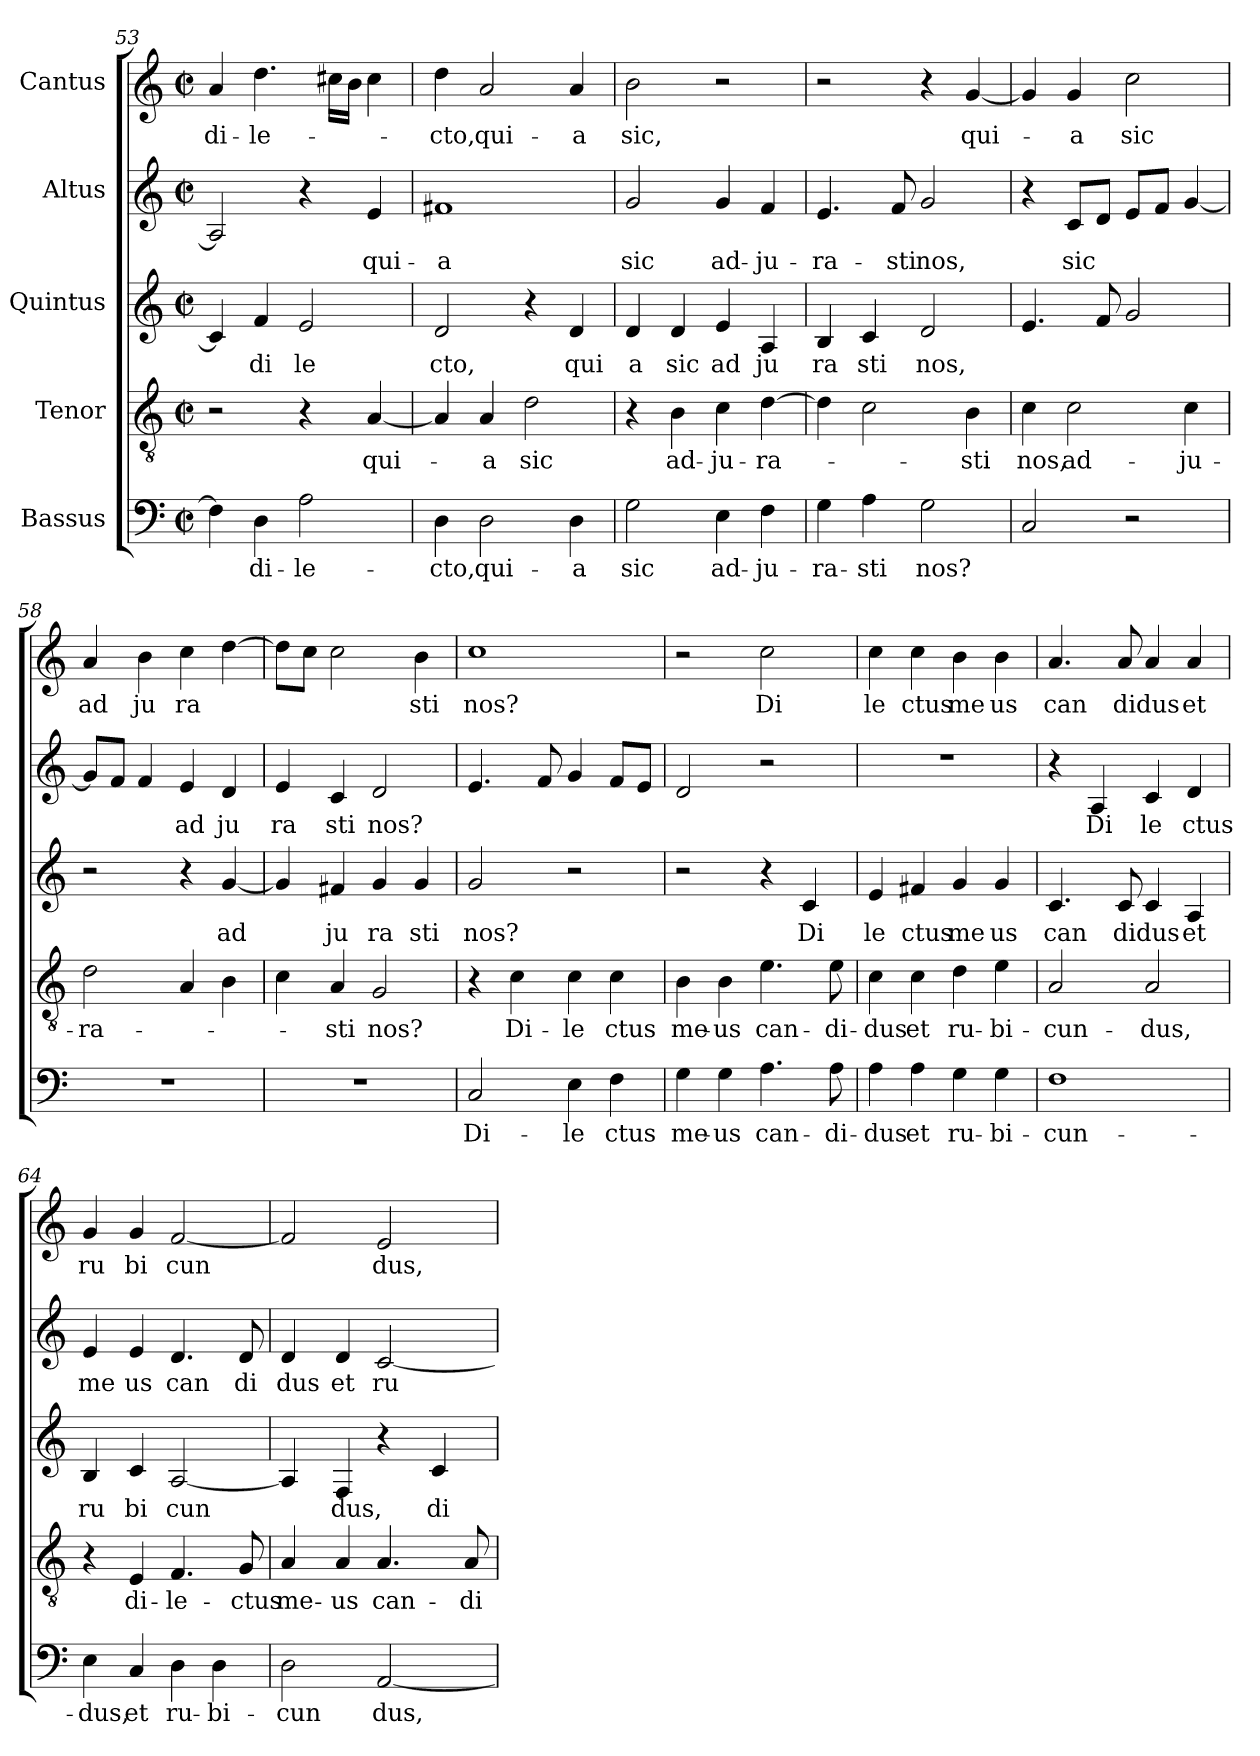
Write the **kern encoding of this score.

**kern	**text	**kern	**text	**kern	**text	**kern	**text	**kern	**text
*part5	*part5	*part4	*part4	*part3	*part3	*part2	*part2	*part1	*part1
*staff5	*staff5	*staff4	*staff4	*staff3	*staff3	*staff2	*staff2	*staff1	*staff1
*I"Bassus	*	*I"Tenor	*	*I"Quintus	*	*I"Altus	*	*I"Cantus	*
*clefF4	*	*clefGv2	*	*clefG2	*	*clefG2	*	*clefG2	*
*M2/2	*	*M2/2	*	*M2/2	*	*M2/2	*	*M2/2	*
*met(c|)	*	*met(c|)	*	*met(c|)	*	*met(c|)	*	*met(c|)	*
=53	=53	=53	=53	=53	=53	=53	=53	=53	=53
!	!	!	!	!	!	!	!	!	!LO:LY:b:cj
4F\]	.	2r	.	4c/]	.	2A/]	.	4a/	di-
!	!LO:LY:b:cj	!	!	!	!LO:LY:b:cj	!	!	!	!LO:LY:b:cj
4D\	di-	.	.	4f/	di	.	.	4.dd\	-le-
!	!LO:LY:b:cj	!	!	!	!LO:LY:b:cj	!	!	!	!
2A\	-le-	4r	.	2e/	le	4r	.	.	.
.	.	.	.	.	.	.	.	16cc#X\L	.
.	.	.	.	.	.	.	.	16b\J	.
!	!	!	!LO:LY:b	!	!	!	!LO:LY:b:cj	!	!
.	.	[<4A/	qui-	.	.	4e/	qui-	4cc#\	.
=54	=54	=54	=54	=54	=54	=54	=54	=54	=54
!	!LO:LY:b:cj	!	!	!	!LO:LY:b:cj	!	!LO:LY:b:cj	!	!LO:LY:b:cj
4D\	-cto,	4A/]	.	2d/	cto,	1f#X	-a	4dd\	-cto,
!	!LO:LY:b:cj	!	!LO:LY:b:cj	!	!	!	!	!	!LO:LY:b:cj
2D\	qui-	4A/	-a	.	.	.	.	2a/	qui-
!	!	!	!LO:LY:b:cj	!	!	!	!	!	!
.	.	2d\	sic	4r	.	.	.	.	.
!	!LO:LY:b:cj	!	!	!	!LO:LY:b:cj	!	!	!	!LO:LY:b:cj
4D\	-a	.	.	4d/	qui	.	.	4a/	-a
=55	=55	=55	=55	=55	=55	=55	=55	=55	=55
!	!LO:LY:b:cj	!	!	!	!LO:LY:b:cj	!	!LO:LY:b:cj	!	!LO:LY:b:cj
2G\	sic	4r	.	4d/	a	2g/	sic	2b\	sic,
!	!	!	!LO:LY:b:cj	!	!LO:LY:b:cj	!	!	!	!
.	.	4B\	ad-	4d/	sic	.	.	.	.
!	!LO:LY:b:cj	!	!LO:LY:b:cj	!	!LO:LY:b:cj	!	!LO:LY:b:cj	!	!
4E\	ad-	4c\	-ju-	4e/	ad	4g/	ad-	2r	.
!	!LO:LY:b:cj	!	!LO:LY:b:cj	!	!LO:LY:b:cj	!	!LO:LY:b:cj	!	!
4F\	-ju-	[>4d\	-ra-	4A/	ju	4f/	-ju-	.	.
=56	=56	=56	=56	=56	=56	=56	=56	=56	=56
!	!LO:LY:b:cj	!	!	!	!LO:LY:b:cj	!	!LO:LY:b:cj	!	!
4G\	-ra-	4d\]	.	4B/	ra	4.e/	-ra-	2r	.
!	!LO:LY:b:cj	!	!	!	!LO:LY:b:cj	!	!	!	!
4A\	-sti	2c\	.	4c/	sti	.	.	.	.
!	!	!	!	!	!	!	!LO:LY:b:cj	!	!
.	.	.	.	.	.	8f/	-sti	.	.
!	!LO:LY:b	!	!	!	!LO:LY:b	!	!LO:LY:b:cj	!	!
2G\	nos?	.	.	2d/	nos,	2g/	nos,	4r	.
!	!	!	!LO:LY:b:cj	!	!	!	!	!	!LO:LY:b
.	.	4B\	-sti	.	.	.	.	[<4g/	qui-
=57	=57	=57	=57	=57	=57	=57	=57	=57	=57
!	!	!	!LO:LY:b:cj	!	!	!	!	!	!
2C/	.	4c\	nos,	4.e/	.	4r	.	4g/]	.
!	!	!	!LO:LY:b:cj	!	!	!	!LO:LY:b	!	!LO:LY:b:cj
.	.	2c\	ad-	.	.	8c/L	sic	4g/	-a
.	.	.	.	8f/	.	8d/J	.	.	.
!	!	!	!	!	!	!	!	!	!LO:LY:b:cj
2r	.	.	.	2g/	.	8e/L	.	2cc\	sic
.	.	.	.	.	.	8f/J	.	.	.
!	!	!	!LO:LY:b:cj	!	!	!	!	!	!
.	.	4c\	-ju-	.	.	[>4g/	.	.	.
!!LO:PB:g=z
=58	=58	=58	=58	=58	=58	=58	=58	=58	=58
!	!	!	!LO:LY:b:cj	!	!	!	!	!	!LO:LY:b:cj
1r	.	2d\	-ra-	2r	.	8g/L]	.	4a/	ad
.	.	.	.	.	.	8f/J	.	.	.
!	!	!	!	!	!	!	!	!	!LO:LY:b:cj
.	.	.	.	.	.	4f/	.	4b\	ju
!	!	!	!	!	!	!	!LO:LY:b:cj	!	!LO:LY:b:cj
.	.	4A/	.	4r	.	4e/	ad	4cc\	ra
!	!	!	!	!	!LO:LY:b:cj	!	!LO:LY:b:cj	!	!
.	.	4B\	.	[<4g/	ad	4d/	ju	[>4dd\	.
=59	=59	=59	=59	=59	=59	=59	=59	=59	=59
!	!	!	!	!	!	!	!LO:LY:b:cj	!	!
1r	.	4c\	.	4g/]	.	4e/	ra	8dd\L]	.
.	.	.	.	.	.	.	.	8cc\J	.
!	!	!	!LO:LY:b:cj	!	!LO:LY:b:cj	!	!LO:LY:b:cj	!	!
.	.	4A/	-sti	4f#X/	ju	4c/	sti	2cc\	.
!	!	!	!LO:LY:b:cj	!	!LO:LY:b:cj	!	!LO:LY:b	!	!
.	.	2G/	nos?	4g/	ra	2d/	nos?	.	.
!	!	!	!	!	!LO:LY:b:cj	!	!	!	!LO:LY:b:cj
.	.	.	.	4g/	sti	.	.	4b\	sti
=60	=60	=60	=60	=60	=60	=60	=60	=60	=60
!	!LO:LY:b:cj	!	!	!	!LO:LY:b:cj	!	!	!	!LO:LY:b:cj
2C/	Di-	4r	.	2g/	nos?	4.e/	.	1cc	nos?
!	!	!	!LO:LY:b:cj	!	!	!	!	!	!
.	.	4c\	Di-	.	.	.	.	.	.
.	.	.	.	.	.	8f/	.	.	.
!	!LO:LY:b:cj	!	!LO:LY:b:cj	!	!	!	!	!	!
4E\	-le	4c\	-le	2r	.	4g/	.	.	.
!	!LO:LY:b:cj	!	!LO:LY:b:cj	!	!	!	!	!	!
4F\	ctus	4c\	ctus	.	.	8f/L	.	.	.
.	.	.	.	.	.	8e/J	.	.	.
=61	=61	=61	=61	=61	=61	=61	=61	=61	=61
!	!LO:LY:b:cj	!	!LO:LY:b:cj	!	!	!	!	!	!
4G\	me-	4B\	me-	2r	.	2d/	.	2r	.
!	!LO:LY:b:cj	!	!LO:LY:b:cj	!	!	!	!	!	!
4G\	-us	4B\	-us	.	.	.	.	.	.
!	!LO:LY:b:cj	!	!LO:LY:b:cj	!	!	!	!	!	!LO:LY:b:cj
4.A\	can-	4.e\	can-	4r	.	2r	.	2cc\	Di
!	!	!	!	!	!LO:LY:b:cj	!	!	!	!
.	.	.	.	4c/	Di	.	.	.	.
!	!LO:LY:b:cj	!	!LO:LY:b:cj	!	!	!	!	!	!
8A\	-di-	8e\	-di-	.	.	.	.	.	.
=62	=62	=62	=62	=62	=62	=62	=62	=62	=62
!	!LO:LY:b:cj	!	!LO:LY:b:cj	!	!LO:LY:b:cj	!	!	!	!LO:LY:b:cj
4A\	-dus	4c\	-dus	4e/	le	1r	.	4cc\	le
!	!LO:LY:b:cj	!	!LO:LY:b:cj	!	!LO:LY:b:cj	!	!	!	!LO:LY:b:cj
4A\	et	4c\	et	4f#/	ctus	.	.	4cc\	ctus
!	!LO:LY:b:cj	!	!LO:LY:b:cj	!	!LO:LY:b:cj	!	!	!	!LO:LY:b:cj
4G\	ru-	4d\	ru-	4g/	me	.	.	4b\	me
!	!LO:LY:b:cj	!	!LO:LY:b:cj	!	!LO:LY:b:cj	!	!	!	!LO:LY:b:cj
4G\	-bi-	4e\	-bi-	4g/	us	.	.	4b\	us
=63	=63	=63	=63	=63	=63	=63	=63	=63	=63
!	!LO:LY:b:cj	!	!LO:LY:b:cj	!	!LO:LY:b:cj	!	!	!	!LO:LY:b:cj
1F	-cun-	2A/	-cun-	4.c/	can	4r	.	4.a/	can
!	!	!	!	!	!	!	!LO:LY:b:cj	!	!
.	.	.	.	.	.	4A/	Di	.	.
!	!	!	!	!	!LO:LY:b	!	!	!	!LO:LY:b
.	.	.	.	8c/	didus	.	.	8a/	didus
!	!	!	!LO:LY:b:cj	!	!	!	!LO:LY:b:cj	!	!
.	.	2A/	-dus,	4c/	.	4c/	le	4a/	.
!	!	!	!	!	!LO:LY:b:cj	!	!LO:LY:b:cj	!	!LO:LY:b:cj
.	.	.	.	4A/	et	4d/	ctus	4a/	et
=64	=64	=64	=64	=64	=64	=64	=64	=64	=64
!	!LO:LY:b:cj	!	!	!	!LO:LY:b:cj	!	!LO:LY:b:cj	!	!LO:LY:b:cj
4E\	-dus,	4r	.	4B/	ru	4e/	me	4g/	ru
!	!LO:LY:b:cj	!	!LO:LY:b:cj	!	!LO:LY:b:cj	!	!LO:LY:b:cj	!	!LO:LY:b:cj
4C/	et	4E/	di-	4c/	bi	4e/	us	4g/	bi
!	!LO:LY:b:cj	!	!LO:LY:b:cj	!	!LO:LY:b	!	!LO:LY:b:cj	!	!LO:LY:b
4D\	ru-	4.F/	-le-	[>2A/	cun	4.d/	can	[>2f/	cun
!	!LO:LY:b:cj	!	!	!	!	!	!	!	!
4D\	-bi-	.	.	.	.	.	.	.	.
!	!	!	!LO:LY:b:cj	!	!	!	!LO:LY:b:cj	!	!
.	.	8G/	-ctus	.	.	8d/	di	.	.
!!LO:LB:g=z
=65	=65	=65	=65	=65	=65	=65	=65	=65	=65
!	!LO:LY:b:cj	!	!LO:LY:b:cj	!	!	!	!LO:LY:b:cj	!	!
*	*	*	*	*	*	*	*	*^	*
2D\	-cun	4A/	me-	4A/]	.	4d/	dus	2f/]	16..ryy	.
.	.	.	.	.	.	.	.	.	2ryy	.
!	!	!	!LO:LY:b:cj	!	!LO:LY:b:cj	!	!LO:LY:b:cj	!	!	!
.	.	4A/	-us	4F/	dus,	4d/	et	.	.	.
!	!LO:LY:b	!	!LO:LY:b:cj	!	!	!	!LO:LY:b:cj	!	!	!LO:LY:b:cj
[<2AA/	dus,	4.A/	can-	4r	.	[<2c/	ru-	2e/	.	dus,
.	.	.	.	.	.	.	.	.	4ryy	.
!	!	!	!	!	!LO:LY:b:cj	!	!	!	!	!
.	.	.	.	4c/	di	.	.	.	.	.
.	.	.	.	.	.	.	.	.	8ryy	.
!	!	!	!LO:LY:b:cj	!	!	!	!	!	!	!
.	.	8A/	-di-	.	.	.	.	.	.	.
.	.	.	.	.	.	.	.	.	64ryy	.
*	*	*	*	*	*	*	*	*v	*v	*
=	=	=	=	=	=	=	=	=	=
*-	*-	*-	*-	*-	*-	*-	*-	*-	*-
